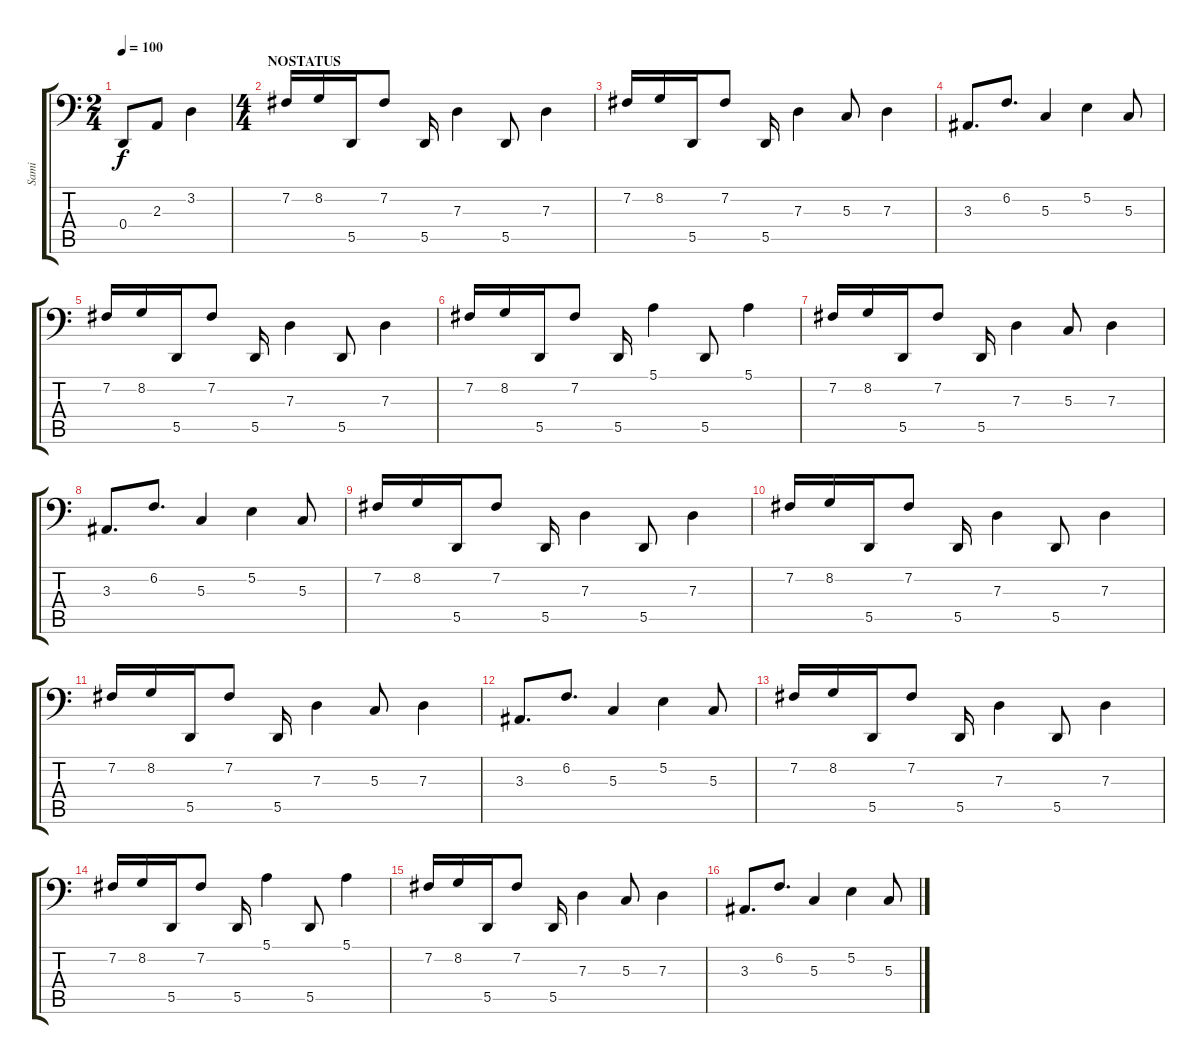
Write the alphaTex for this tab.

\track ("Sami" "Sami") {instrument lead2sawtooth}
\staff {score tabs}
\tuning (E3 B2 G2 D2 A1 E1) {hide}
\ts (2 4)
\tempo 100
\clef f4
\ks c
0.4.8{dy f} 2.3.8 3.2.4 |
\ts (4 4)
\section ("" "NOSTATUS")
7.2.16 8.2.16 5.5.16 7.2.8 5.5.16 7.3.4 5.5.8 7.3.4 |
7.2.16 8.2.16 5.5.16 7.2.8 5.5.16 7.3.4 5.3.8 7.3.4 |
3.3.8{d} 6.2.8{d} 5.3.4 5.2.4 5.3.8 |
7.2.16 8.2.16 5.5.16 7.2.8 5.5.16 7.3.4 5.5.8 7.3.4 |
7.2.16 8.2.16 5.5.16 7.2.8 5.5.16 5.1.4 5.5.8 5.1.4 |
7.2.16 8.2.16 5.5.16 7.2.8 5.5.16 7.3.4 5.3.8 7.3.4 |
3.3.8{d} 6.2.8{d} 5.3.4 5.2.4 5.3.8 |
7.2.16 8.2.16 5.5.16 7.2.8 5.5.16 7.3.4 5.5.8 7.3.4 |
7.2.16 8.2.16 5.5.16 7.2.8 5.5.16 7.3.4 5.5.8 7.3.4 |
7.2.16 8.2.16 5.5.16 7.2.8 5.5.16 7.3.4 5.3.8 7.3.4 |
3.3.8{d} 6.2.8{d} 5.3.4 5.2.4 5.3.8 |
7.2.16 8.2.16 5.5.16 7.2.8 5.5.16 7.3.4 5.5.8 7.3.4 |
7.2.16 8.2.16 5.5.16 7.2.8 5.5.16 5.1.4 5.5.8 5.1.4 |
7.2.16 8.2.16 5.5.16 7.2.8 5.5.16 7.3.4 5.3.8 7.3.4 |
3.3.8{d} 6.2.8{d} 5.3.4 5.2.4 5.3.8
